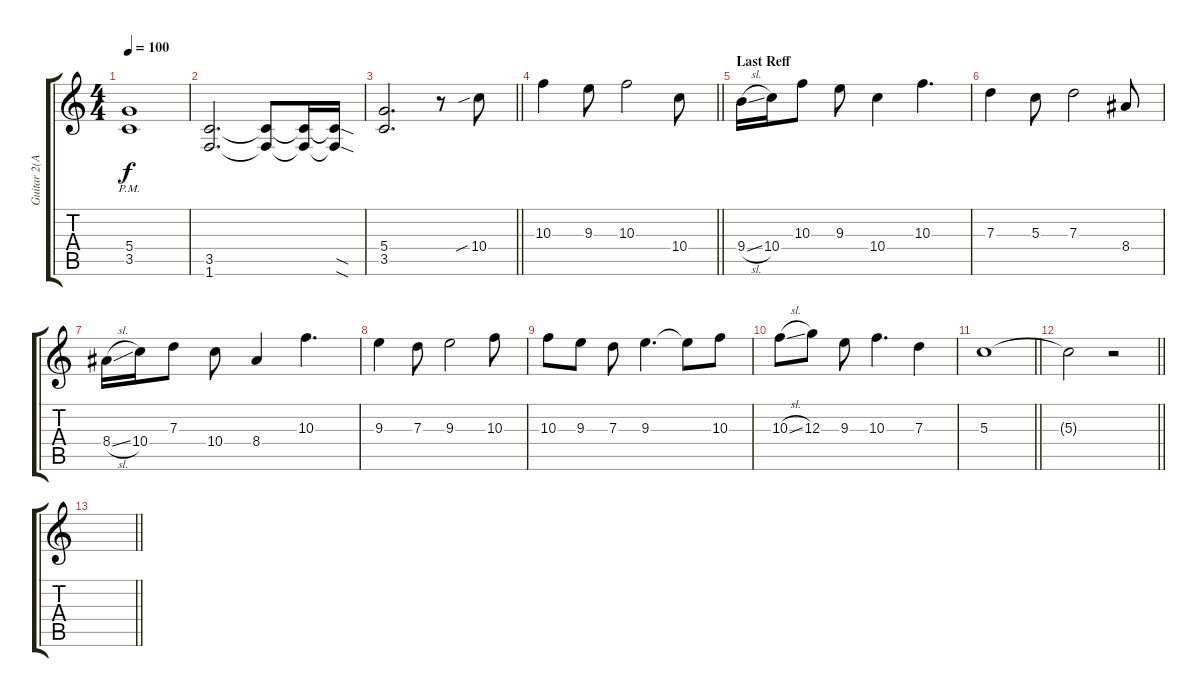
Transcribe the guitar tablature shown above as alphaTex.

\track ("Guitar 2(Apoy)" "Guitar 2(A") {instrument overdrivenguitar}
\staff {score tabs}
\tuning (E4 B3 G3 D3 A2 E2) {hide}
\ts (4 4)
\tempo 100
\clef g2
\ks c
(5.4 3.5{pm}).1{dy f} |
(3.5 1.6).2{d} (3.5{t} 1.6{t}).8 (3.5{t} 1.6{t}).16 (3.5{sod t} 1.6{sod t}).16 |
\barLineRight lightlight
(5.4 3.5).2{d} r.8 10.4{sib}.8 |
\barLineRight lightlight
10.3.4 9.3.8 10.3.2 10.4.8 |
\section ("" "Last Reff")
9.4{sl}.16 10.4.16 10.3.8 9.3.8 10.4.4 10.3.4{d} |
7.3.4 5.3.8 7.3.2 8.4.8 |
8.4{sl}.16 10.4.16 7.3.8 10.4.8 8.4.4 10.3.4{d} |
9.3.4 7.3.8 9.3.2 10.3.8 |
10.3.8 9.3.8 7.3.8 9.3.4{d} 9.3{t}.8 10.3.8 |
10.3{sl}.8 12.3.8 9.3.8 10.3.4{d} 7.3.4 |
\barLineRight lightlight
5.3.1 |
\barLineRight lightlight
5.3{t}.2 r.2 |
\barLineRight lightlight
